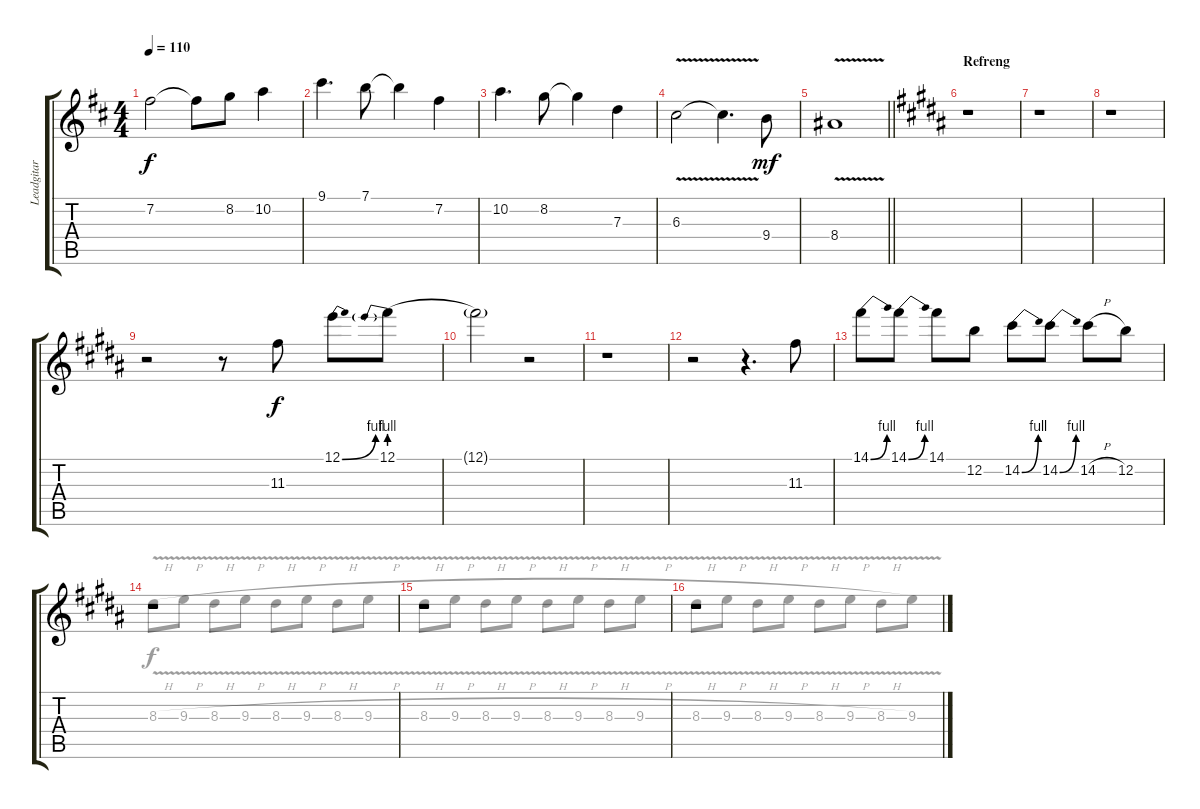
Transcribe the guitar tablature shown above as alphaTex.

\track ("Leadgitar" "Leadgitar") {instrument distortionguitar}
\staff {score tabs}
\tuning (E4 B3 G3 D3 A2 E2) {hide}
\voice
\ts (4 4)
\tempo 110
\clef g2
\ks d
7.2.2{dy f} 7.2{t}.8 8.2.8 10.2.4 |
9.1.4{d} 7.1.8 7.1{t}.4 7.2.4 |
10.2.4{d} 8.2.8 8.2{t}.4 7.3.4 |
6.3{v}.2 6.3{t}.4{d} 9.4.8{dy mf} |
\barLineRight lightlight
8.4{v}.1 |
\section ("" "Refreng")
\ks b
r.1 |
r.1 |
r.1 |
r.2 r.8 11.3.8{dy f} 12.1{be (bend 0 0 60 4)}.8 12.1{be (prebend 0 4 60 4)}.8 |
12.1{t}.2 r.2 |
r.1 |
r.2 r.4{d} 11.3.8 |
14.1{be (bend 0 0 60 4)}.8 14.1{be (bend 0 0 60 4)}.8 14.1.8 12.2.8 14.2{be (bend 0 0 60 4)}.8 14.2{be (bend 0 0 60 4)}.8 14.2{h}.8 12.2.8 |
r.1 |
r.1 |
r.1
\voice
\clef g2
\ottava regular
\simile none
\ks d
|
|
|
|
\barLineRight lightlight
|
\ks b
|
|
|
|
|
|
|
|
8.3{v h}.8 9.3{v h}.8 8.3{v h}.8 9.3{v h}.8 8.3{v h}.8 9.3{v h}.8 8.3{v h}.8 9.3{v h}.8 |
8.3{v h}.8 9.3{v h}.8 8.3{v h}.8 9.3{v h}.8 8.3{v h}.8 9.3{v h}.8 8.3{v h}.8 9.3{v h}.8 |
8.3{v h}.8{dy f} 9.3{v h}.8 8.3{v h}.8 9.3{v h}.8 8.3{v h}.8 9.3{v h}.8 8.3{v h}.8 9.3{v h}.8
